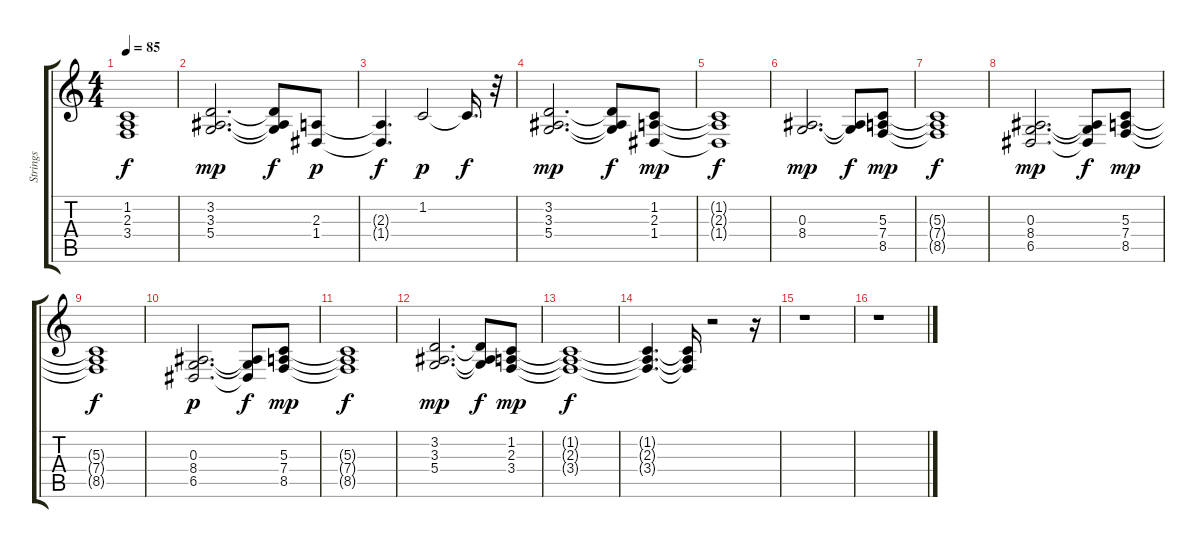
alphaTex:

\track ("Strings" "Strings") {instrument synthstrings1}
\staff {score tabs}
\tuning (E4 B3 G3 D3 A2 E2) {hide}
\ts (4 4)
\tempo 85
\clef g2
\ks c
(1.2{t} 2.3{t} 3.4{t}).1{dy f} |
(3.2 3.3 5.4).2{d dy mp volume 15} (3.2{t} 3.3{t} 5.4{t}).8{dy f} (2.3 1.4).8{dy p} |
(2.3{t} 1.4{t}).4{d dy f} 1.2.2{dy p} 1.2{t}.16{d dy f} r.32 |
(3.2 3.3 5.4).2{d dy mp} (3.2{t} 3.3{t} 5.4{t}).8{dy f} (1.2 2.3 1.4).8{dy mp} |
(1.2{t} 2.3{t} 1.4{t}).1{dy f} |
(0.3 8.4).2{d dy mp} (0.3{t} 8.4{t}).8{dy f} (5.3 7.4 8.5).8{dy mp} |
(5.3{t} 7.4{t} 8.5{t}).1{dy f} |
(0.3 8.4 6.5).2{d dy mp} (0.3{t} 8.4{t} 6.5{t}).8{dy f} (5.3 7.4 8.5).8{dy mp} |
(5.3{t} 7.4{t} 8.5{t}).1{dy f} |
(0.3 8.4 6.5).2{d dy p} (0.3{t} 8.4{t} 6.5{t}).8{dy f} (5.3 7.4 8.5).8{dy mp} |
(5.3{t} 7.4{t} 8.5{t}).1{dy f} |
(3.2 3.3 5.4).2{d dy mp} (3.2{t} 3.3{t} 5.4{t}).8{dy f} (1.2 2.3 3.4).8{dy mp} |
(1.2{t} 2.3{t} 3.4{t}).1{dy f} |
(1.2{t} 2.3{t} 3.4{t}).4{d} (1.2{t} 2.3{t} 3.4{t}).16 r.2 r.16 |
r.1 |
r.1
